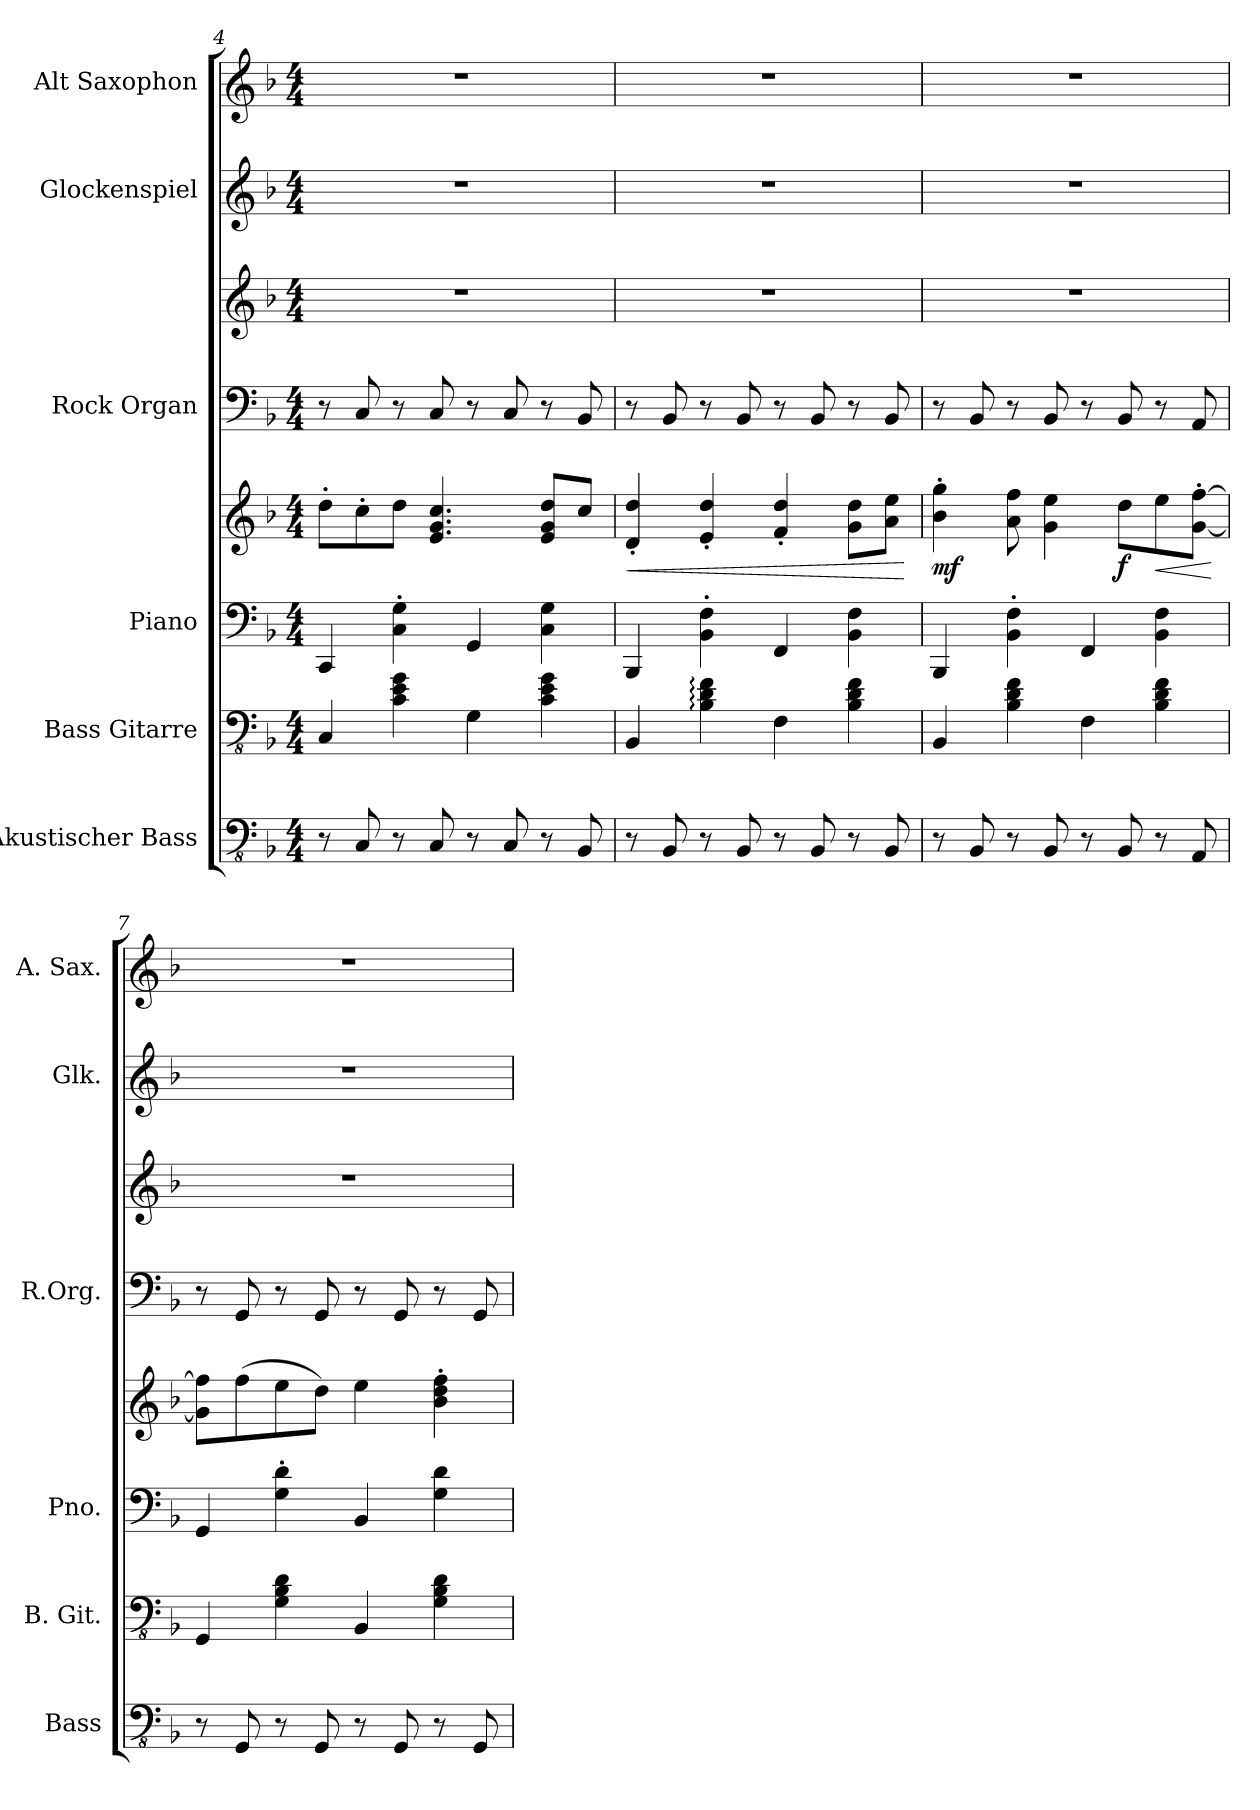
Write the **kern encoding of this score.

**kern	**kern	**kern	**kern	**dynam	**kern	**kern	**kern	**kern
*part6	*part5	*part4	*part4	*part4	*part3	*part3	*part2	*part1
*staff8	*staff7	*staff6	*staff5	*staff5/6	*staff4	*staff3	*staff2	*staff1
*I"Akustischer Bass	*I"Bass Gitarre	*I"Piano	*	*	*I"Rock Organ	*	*I"Glockenspiel	*I"Alt Saxophon
*I'Bass	*I'B. Git.	*I'Pno.	*	*	*I'R.Org.	*	*I'Glk.	*I'A. Sax.
!!LO:PB:g=z
*clefFv4	*clefFv4	*clefF4	*clefG2	*	*clefF4	*clefG2	*clefG2	*clefG2
*	*	*	*	*	*	*	*ITrd-14c-24	*ITrd5c9
*k[b-]	*k[b-]	*k[b-]	*k[b-]	*	*k[b-]	*k[b-]	*k[b-]	*k[b-e-a-d-]
*M4/4	*M4/4	*M4/4	*M4/4	*	*M4/4	*M4/4	*M4/4	*M4/4
=4	=4	=4	=4	=4	=4	=4	=4	=4
8r	4CC/	4CC/	8dd'\L	.	8r	1r	1r	1r
8CC/	.	.	8cc'\	.	8C/	.	.	.
8r	4C\ 4E\ 4G\	4C\' 4G\'	8dd\J	.	8r	.	.	.
8CC/	.	.	4.e/ 4.g/ 4.cc/	.	8C/	.	.	.
8r	4GG\	4GG/	.	.	8r	.	.	.
8CC/	.	.	.	.	8C/	.	.	.
8r	4C\ 4E\ 4G\	4C\ 4G\	8e/ 8g/ 8dd/L	.	8r	.	.	.
8BBB-/	.	.	8cc/J	.	8BB-/	.	.	.
=5	=5	=5	=5	=5	=5	=5	=5	=5
!	!	!	!	!LO:HP:b	!	!	!	!
8r	4BBB-/	4BBB-/	4d/' 4dd/'	<	8r	1r	1r	1r
8BBB-/	.	.	.	.	8BB-/	.	.	.
8r	4BB-\: 4D\: 4F\:	4BB-\' 4F\'	4e/' 4dd/'	.	8r	.	.	.
8BBB-/	.	.	.	.	8BB-/	.	.	.
8r	4FF\	4FF/	4f/' 4dd/'	.	8r	.	.	.
8BBB-/	.	.	.	.	8BB-/	.	.	.
8r	4BB-\ 4D\ 4F\	4BB-\ 4F\	8g\ 8dd\L	.	8r	.	.	.
8BBB-/	.	.	8a\ 8ee\J	.	8BB-/	.	.	.
.	.	.	.	[	.	.	.	.
=6	=6	=6	=6	=6	=6	=6	=6	=6
!	!	!	!	!LO:DY:b	!	!	!	!
8r	4BBB-/	4BBB-/	4b-\' 4gg\'	mf	8r	1r	1r	1r
8BBB-/	.	.	.	.	8BB-/	.	.	.
8r	4BB-\ 4D\ 4F\	4BB-\' 4F\'	8a\ 8ff\	.	8r	.	.	.
8BBB-/	.	.	4g\ 4ee\	.	8BB-/	.	.	.
8r	4FF\	4FF/	.	.	8r	.	.	.
!	!	!	!	!LO:DY:b	!	!	!	!
8BBB-/	.	.	8dd\L	f	8BB-/	.	.	.
!	!	!	!	!LO:HP:b	!	!	!	!
8r	4BB-\ 4D\ 4F\	4BB-\ 4F\	8ee\	<	8r	.	.	.
8AAA/	.	.	[8g\' [8ff\'J	.	8AA/	.	.	.
.	.	.	.	[	.	.	.	.
=7	=7	=7	=7	=7	=7	=7	=7	=7
8r	4GGG/	4GG/	8g\] 8ff\]L	.	8r	1r	1r	1r
8GGG/	.	.	(8ff\	.	8GG/	.	.	.
8r	4GG\ 4BB-\ 4D\	4G\' 4d\'	8ee\	.	8r	.	.	.
8GGG/	.	.	8dd\J)	.	8GG/	.	.	.
8r	4BBB-/	4BB-/	4ee\	.	8r	.	.	.
8GGG/	.	.	.	.	8GG/	.	.	.
8r	4GG\ 4BB-\ 4D\	4G\ 4d\	4b-\' 4dd\' 4ff\'	.	8r	.	.	.
8GGG/	.	.	.	.	8GG/	.	.	.
=	=	=	=	=	=	=	=	=
*-	*-	*-	*-	*-	*-	*-	*-	*-
